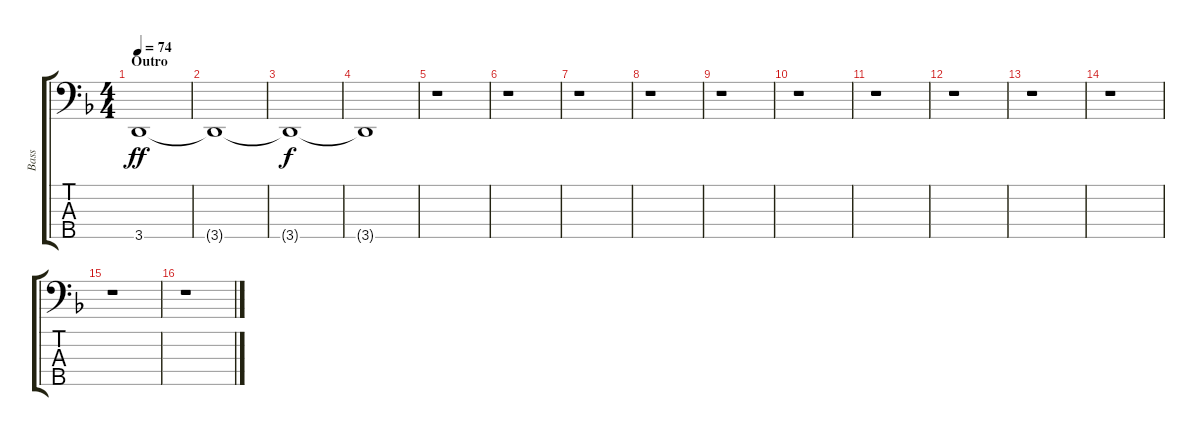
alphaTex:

\track ("Bass" "Bass") {instrument electricbassfinger}
\staff {score tabs}
\tuning (G2 D2 A1 E1 B0) {hide}
\ts (4 4)
\section ("" "Outro")
\tempo 74
\clef f4
\ks f
3.5.1{dy ff} |
3.5{t}.1 |
3.5{t}.1{dy f} |
3.5{t}.1 |
r.1 |
r.1 |
r.1 |
r.1 |
r.1 |
r.1 |
r.1 |
r.1 |
r.1 |
r.1 |
r.1 |
r.1
